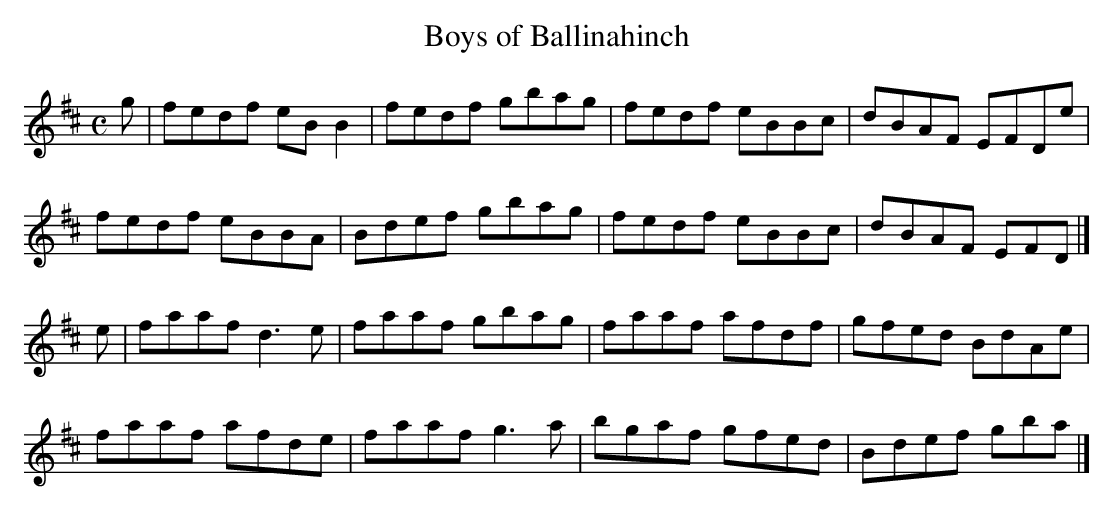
X:1
T:Boys of Ballinahinch
M:C
L:1/8
K:D Major
g|fedf eBB2|fedf gbag|fedf eBBc|dBAF EFDe|!
fedf eBBA|Bdef gbag|fedf eBBc|dBAF EFD|]!
e|faaf d3e|faaf gbag|faaf afdf|gfed BdAe|!
faaf afde|faaf g3a|bgaf gfed|Bdef gba|]!
